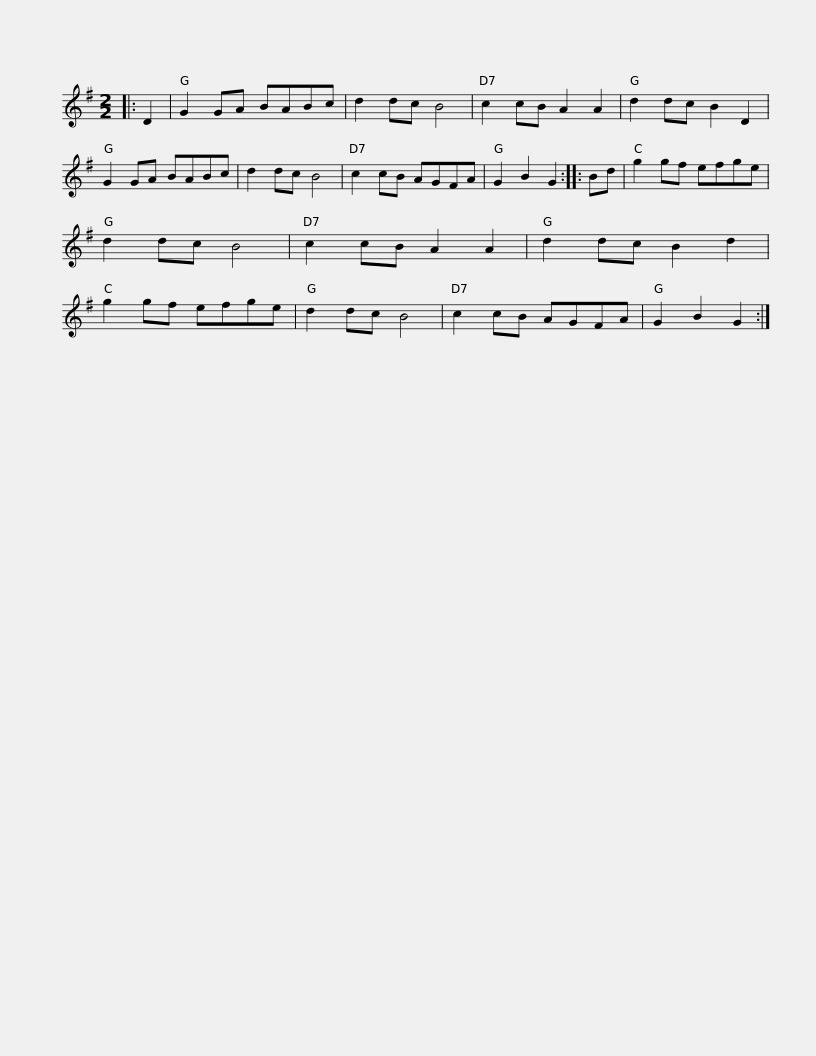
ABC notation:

X:1
L:1/8
M:2/2
I:linebreak $
K:G
V:1 treble
V:1
|: D2 | G2 GA BABc | d2 dc B4 | c2 cB A2 A2 | d2 dc B2 D2 | %5
 G2 GA BABc | d2 dc B4 | c2 cB AGFA |$ G2 B2 G2 :: Bd | %10
 g2 gf efge | d2 dc B4 | c2 cB A2 A2 | d2 dc B2 d2 | g2 gf efge | %15
 d2 dc B4 |$ c2 cB AGFA | G2 B2 G2 :| %18
